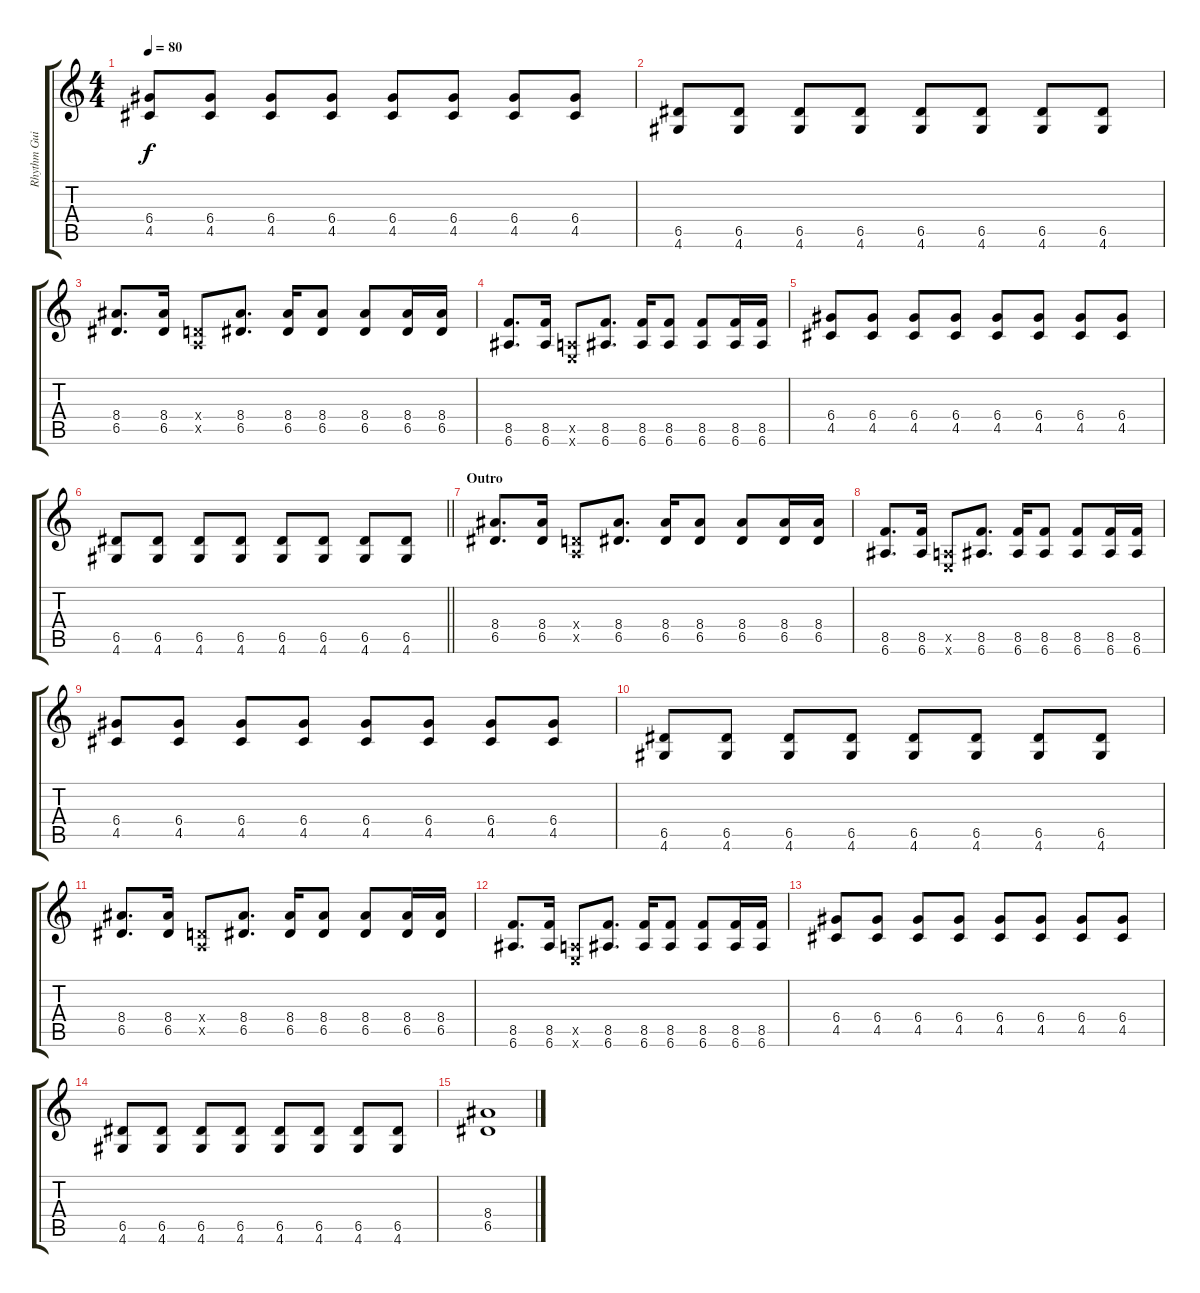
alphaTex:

\track ("Rhythm Guitar" "Rhythm Gui") {instrument distortionguitar}
\staff {score tabs}
\tuning (E4 B3 G3 D3 A2 E2) {hide}
\ts (4 4)
\tempo 80
\clef g2
\ks c
(6.4 4.5).8{dy f} (6.4 4.5).8 (6.4 4.5).8 (6.4 4.5).8 (6.4 4.5).8 (6.4 4.5).8 (6.4 4.5).8 (6.4 4.5).8 |
(6.5 4.6).8 (6.5 4.6).8 (6.5 4.6).8 (6.5 4.6).8 (6.5 4.6).8 (6.5 4.6).8 (6.5 4.6).8 (6.5 4.6).8 |
(8.4 6.5).8{d} (8.4 6.5).16 (0.4{x} 0.5{x}).8 (8.4 6.5).8{d} (8.4 6.5).16 (8.4 6.5).8 (8.4 6.5).8 (8.4 6.5).16 (8.4 6.5).16 |
(8.5 6.6).8{d} (8.5 6.6).16 (0.5{x} 0.6{x}).8 (8.5 6.6).8{d} (8.5 6.6).16 (8.5 6.6).8 (8.5 6.6).8 (8.5 6.6).16 (8.5 6.6).16 |
(6.4 4.5).8 (6.4 4.5).8 (6.4 4.5).8 (6.4 4.5).8 (6.4 4.5).8 (6.4 4.5).8 (6.4 4.5).8 (6.4 4.5).8 |
\barLineRight lightlight
(6.5 4.6).8 (6.5 4.6).8 (6.5 4.6).8 (6.5 4.6).8 (6.5 4.6).8 (6.5 4.6).8 (6.5 4.6).8 (6.5 4.6).8 |
\section ("" "Outro")
(8.4 6.5).8{d} (8.4 6.5).16 (0.4{x} 0.5{x}).8 (8.4 6.5).8{d} (8.4 6.5).16 (8.4 6.5).8 (8.4 6.5).8 (8.4 6.5).16 (8.4 6.5).16 |
(8.5 6.6).8{d} (8.5 6.6).16 (0.5{x} 0.6{x}).8 (8.5 6.6).8{d} (8.5 6.6).16 (8.5 6.6).8 (8.5 6.6).8 (8.5 6.6).16 (8.5 6.6).16 |
(6.4 4.5).8 (6.4 4.5).8 (6.4 4.5).8 (6.4 4.5).8 (6.4 4.5).8 (6.4 4.5).8 (6.4 4.5).8 (6.4 4.5).8 |
(6.5 4.6).8 (6.5 4.6).8 (6.5 4.6).8 (6.5 4.6).8 (6.5 4.6).8 (6.5 4.6).8 (6.5 4.6).8 (6.5 4.6).8 |
(8.4 6.5).8{d} (8.4 6.5).16 (0.4{x} 0.5{x}).8 (8.4 6.5).8{d} (8.4 6.5).16 (8.4 6.5).8 (8.4 6.5).8 (8.4 6.5).16 (8.4 6.5).16 |
(8.5 6.6).8{d} (8.5 6.6).16 (0.5{x} 0.6{x}).8 (8.5 6.6).8{d} (8.5 6.6).16 (8.5 6.6).8 (8.5 6.6).8 (8.5 6.6).16 (8.5 6.6).16 |
(6.4 4.5).8 (6.4 4.5).8 (6.4 4.5).8 (6.4 4.5).8 (6.4 4.5).8 (6.4 4.5).8 (6.4 4.5).8 (6.4 4.5).8 |
(6.5 4.6).8 (6.5 4.6).8 (6.5 4.6).8 (6.5 4.6).8 (6.5 4.6).8 (6.5 4.6).8 (6.5 4.6).8 (6.5 4.6).8 |
(8.4 6.5).1
